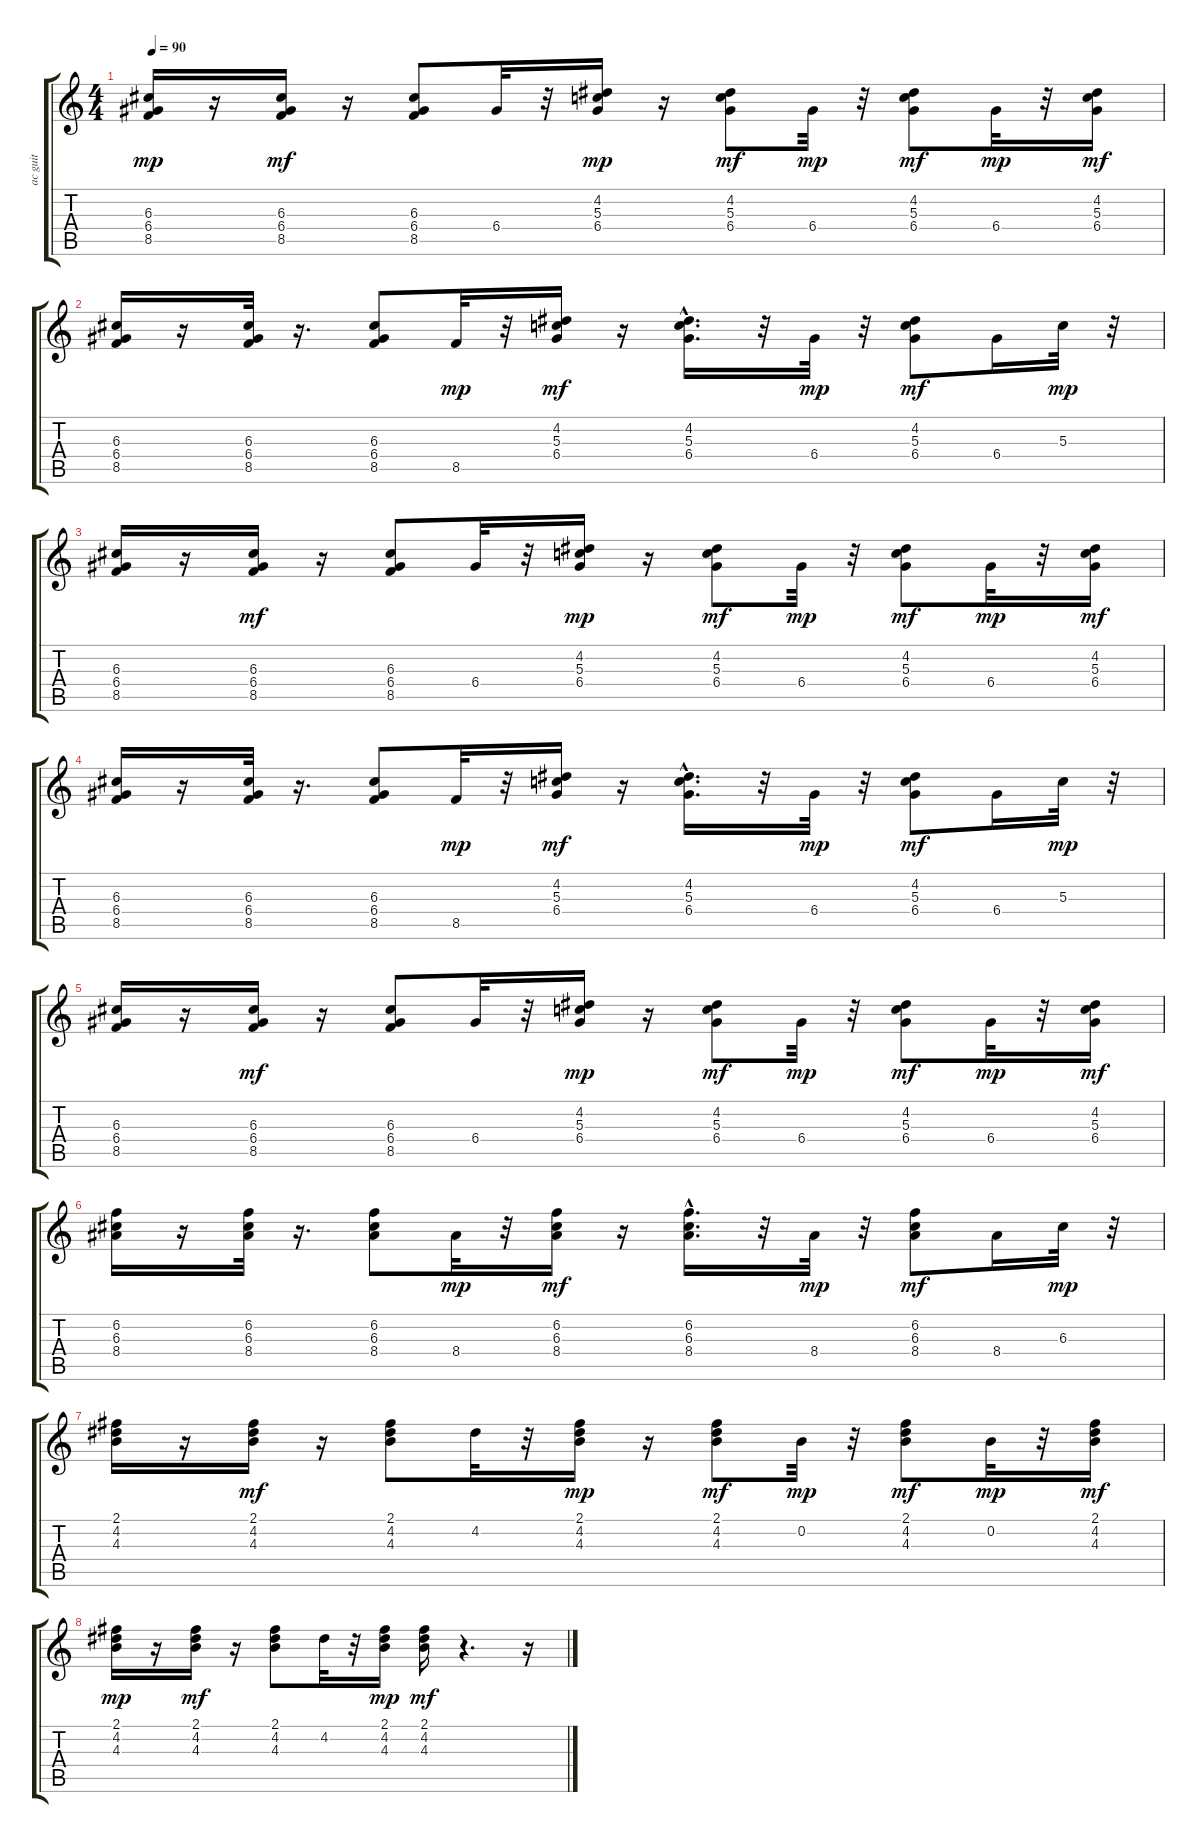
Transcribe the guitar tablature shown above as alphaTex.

\track ("ac guit" "ac guit") {instrument acousticguitarsteel}
\staff {score tabs}
\tuning (E4 B3 G3 D3 A2 E2) {hide}
\ts (4 4)
\tempo 90
\clef g2
\ks c
(6.3 6.4 8.5).16{dy mp} r.16 (6.3 6.4 8.5).16{dy mf} r.16 (6.3 6.4 8.5).8 6.4.32 r.32 (4.2 5.3 6.4).16{dy mp} r.16 (4.2 5.3 6.4).8{dy mf} 6.4.32{dy mp} r.32 (4.2 5.3 6.4).8{dy mf} 6.4.32{dy mp} r.32 (4.2 5.3 6.4).16{dy mf} |
(6.3 6.4 8.5).16 r.16 (6.3 6.4 8.5).32 r.16{d} (6.3 6.4 8.5).8 8.5.32{dy mp} r.32 (4.2 5.3 6.4).16{dy mf} r.16 (4.2{hac} 5.3{hac} 6.4{hac}).16{d} r.32 6.4.32{dy mp} r.32 (4.2 5.3 6.4).8{dy mf} 6.4.16 5.3.32{dy mp} r.32 |
(6.3 6.4 8.5).16 r.16 (6.3 6.4 8.5).16{dy mf} r.16 (6.3 6.4 8.5).8 6.4.32 r.32 (4.2 5.3 6.4).16{dy mp} r.16 (4.2 5.3 6.4).8{dy mf} 6.4.32{dy mp} r.32 (4.2 5.3 6.4).8{dy mf} 6.4.32{dy mp} r.32 (4.2 5.3 6.4).16{dy mf} |
(6.3 6.4 8.5).16 r.16 (6.3 6.4 8.5).32 r.16{d} (6.3 6.4 8.5).8 8.5.32{dy mp} r.32 (4.2 5.3 6.4).16{dy mf} r.16 (4.2{hac} 5.3{hac} 6.4{hac}).16{d} r.32 6.4.32{dy mp} r.32 (4.2 5.3 6.4).8{dy mf} 6.4.16 5.3.32{dy mp} r.32 |
(6.3 6.4 8.5).16 r.16 (6.3 6.4 8.5).16{dy mf} r.16 (6.3 6.4 8.5).8 6.4.32 r.32 (4.2 5.3 6.4).16{dy mp} r.16 (4.2 5.3 6.4).8{dy mf} 6.4.32{dy mp} r.32 (4.2 5.3 6.4).8{dy mf} 6.4.32{dy mp} r.32 (4.2 5.3 6.4).16{dy mf} |
(6.2 6.3 8.4).16 r.16 (6.2 6.3 8.4).32 r.16{d} (6.2 6.3 8.4).8 8.4.32{dy mp} r.32 (6.2 6.3 8.4).16{dy mf} r.16 (6.2{hac} 6.3{hac} 8.4{hac}).16{d} r.32 8.4.32{dy mp} r.32 (6.2 6.3 8.4).8{dy mf} 8.4.16 6.3.32{dy mp} r.32 |
(2.1 4.2 4.3).16 r.16 (2.1 4.2 4.3).16{dy mf} r.16 (2.1 4.2 4.3).8 4.2.32 r.32 (2.1 4.2 4.3).16{dy mp} r.16 (2.1 4.2 4.3).8{dy mf} 0.2.32{dy mp} r.32 (2.1 4.2 4.3).8{dy mf} 0.2.32{dy mp} r.32 (2.1 4.2 4.3).16{dy mf} |
(2.1 4.2 4.3).16{dy mp} r.16 (2.1 4.2 4.3).16{dy mf} r.16 (2.1 4.2 4.3).8 4.2.32 r.32 (2.1 4.2 4.3).16{dy mp} (2.1 4.2 4.3).16{dy mf} r.4{d} r.16
